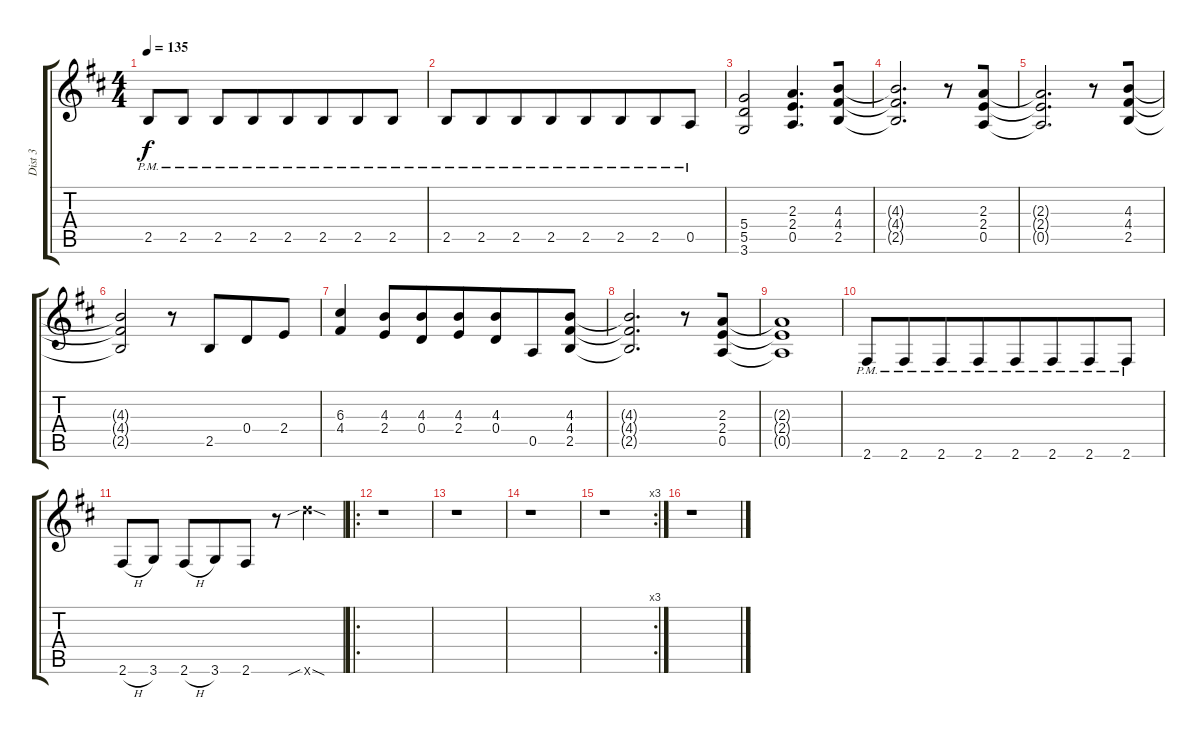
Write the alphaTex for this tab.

\track ("Dist 3" "Dist 3") {instrument distortionguitar}
\staff {score tabs}
\tuning (E4 B3 G3 D3 A2 E2) {hide}
\ts (4 4)
\tempo 135
\clef g2
\ks d
2.5{pm}.8{dy f beam merge} 2.5{pm}.8 2.5{pm}.8 2.5{pm}.8{beam merge} 2.5{pm}.8{beam merge} 2.5{pm}.8{beam merge} 2.5{pm}.8{beam merge} 2.5{pm}.8 |
2.5{pm}.8{beam merge} 2.5{pm}.8{beam merge} 2.5{pm}.8{beam merge} 2.5{pm}.8{beam merge} 2.5{pm}.8{beam merge} 2.5{pm}.8{beam merge} 2.5{pm}.8{beam merge} 0.5{pm}.8 |
(5.4 5.5 3.6).2{beam merge} (2.3 2.4 0.5).4{d beam merge} (4.3 4.4 2.5).8 |
(4.3{t} 4.4{t} 2.5{t}).2{d beam merge} r.8{beam merge} (2.3 2.4 0.5).8 |
(2.3{t} 2.4{t} 0.5{t}).2{d beam merge} r.8{beam merge} (4.3 4.4 2.5).8 |
(4.3{t} 4.4{t} 2.5{t}).2{beam merge} r.8{beam merge} 2.5.8{beam merge} 0.4.8{beam merge} 2.4.8 |
(6.3 4.4).4{beam merge} (4.3 2.4).8 (4.3 0.4).8{beam merge} (4.3 2.4).8{beam merge} (4.3 0.4).8{beam merge} 0.5.8{beam merge} (4.3 4.4 2.5).8 |
(4.3{t} 4.4{t} 2.5{t}).2{d beam merge} r.8{beam merge} (2.3 2.4 0.5).8 |
(2.3{t} 2.4{t} 0.5{t}).1 |
2.6{pm}.8{beam merge} 2.6{pm}.8{beam merge} 2.6{pm}.8{beam merge} 2.6{pm}.8{beam merge} 2.6{pm}.8 2.6{pm}.8{beam merge} 2.6{pm}.8{beam merge} 2.6{pm}.8 |
2.6{h}.8{beam merge} 3.6.8 2.6{h}.8{beam merge} 3.6.8{beam merge} 2.6.8 r.8 22.6{sib sod x}.4 |
\ro
r.1 |
r.1 |
r.1 |
\rc 3
r.1 |
r.1
